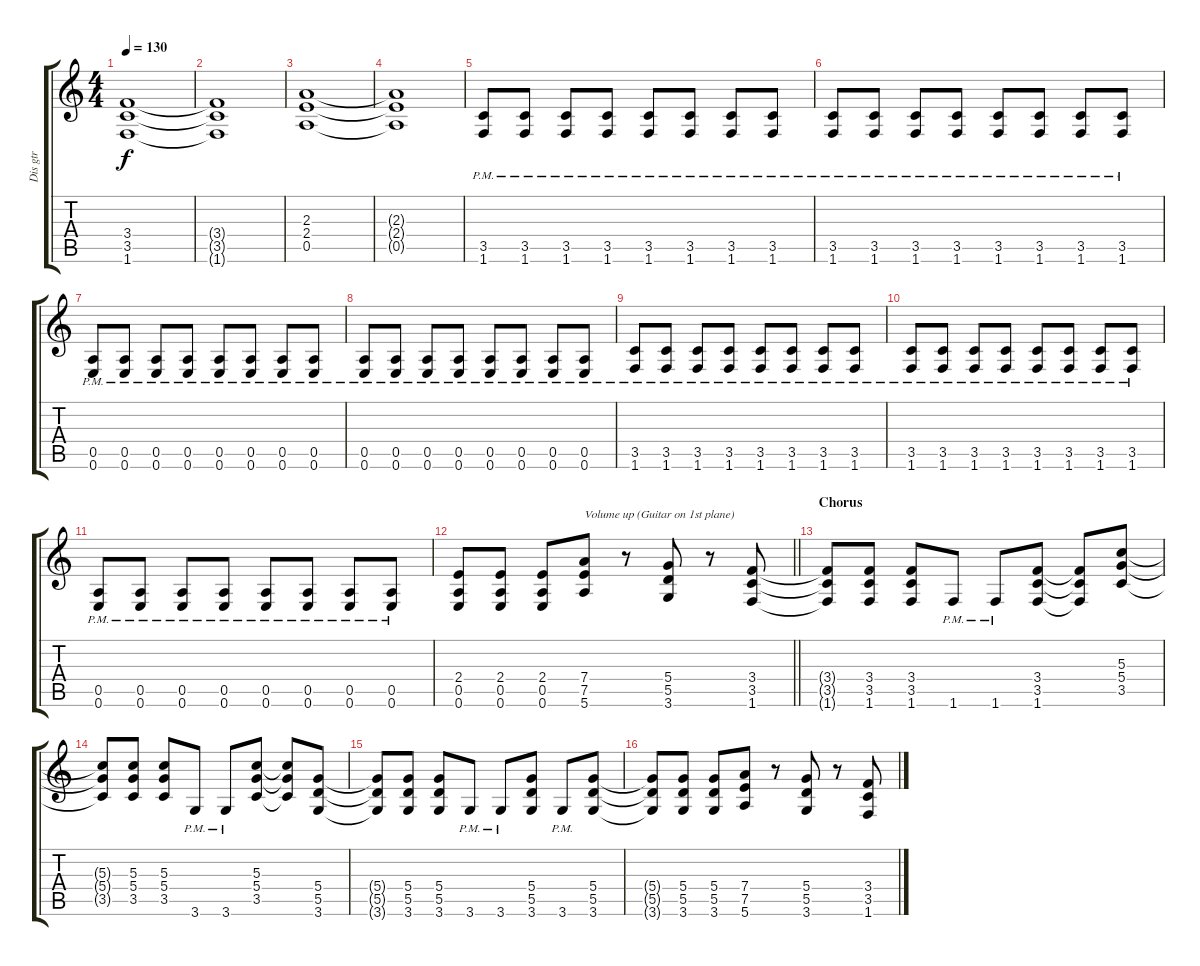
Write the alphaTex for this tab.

\track ("Dis gtr" "Dis gtr") {instrument distortionguitar}
\staff {score tabs}
\tuning (E4 B3 G3 D3 A2 E2) {hide}
\ts (4 4)
\tempo 130
\clef g2
\ks c
(3.4 3.5 1.6).1{dy f} |
(3.4{t} 3.5{t} 1.6{t}).1 |
(2.3 2.4 0.5).1 |
(2.3{t} 2.4{t} 0.5{t}).1 |
(3.5 1.6{pm}).8 (3.5 1.6{pm}).8 (3.5 1.6{pm}).8 (3.5 1.6{pm}).8 (3.5 1.6{pm}).8 (3.5 1.6{pm}).8 (3.5 1.6{pm}).8 (3.5 1.6{pm}).8 |
(3.5 1.6{pm}).8 (3.5 1.6{pm}).8 (3.5 1.6{pm}).8 (3.5 1.6{pm}).8 (3.5 1.6{pm}).8 (3.5 1.6{pm}).8 (3.5 1.6{pm}).8 (3.5 1.6{pm}).8 |
(0.5{pm} 0.6{pm}).8 (0.5{pm} 0.6{pm}).8 (0.5{pm} 0.6{pm}).8 (0.5{pm} 0.6{pm}).8 (0.5{pm} 0.6{pm}).8 (0.5{pm} 0.6{pm}).8 (0.5{pm} 0.6{pm}).8 (0.5{pm} 0.6{pm}).8 |
(0.5{pm} 0.6{pm}).8 (0.5{pm} 0.6{pm}).8 (0.5{pm} 0.6{pm}).8 (0.5{pm} 0.6{pm}).8 (0.5{pm} 0.6{pm}).8 (0.5{pm} 0.6{pm}).8 (0.5{pm} 0.6{pm}).8 (0.5{pm} 0.6{pm}).8 |
(3.5 1.6{pm}).8 (3.5 1.6{pm}).8 (3.5 1.6{pm}).8 (3.5 1.6{pm}).8 (3.5 1.6{pm}).8 (3.5 1.6{pm}).8 (3.5 1.6{pm}).8 (3.5 1.6{pm}).8 |
(3.5 1.6{pm}).8 (3.5 1.6{pm}).8 (3.5 1.6{pm}).8 (3.5 1.6{pm}).8 (3.5 1.6{pm}).8 (3.5 1.6{pm}).8 (3.5 1.6{pm}).8 (3.5 1.6{pm}).8 |
(0.5{pm} 0.6{pm}).8 (0.5{pm} 0.6{pm}).8 (0.5{pm} 0.6{pm}).8 (0.5{pm} 0.6{pm}).8 (0.5{pm} 0.6{pm}).8 (0.5{pm} 0.6{pm}).8 (0.5{pm} 0.6{pm}).8 (0.5{pm} 0.6{pm}).8 |
\barLineRight lightlight
(2.4 0.5 0.6).8 (2.4 0.5 0.6).8 (2.4 0.5 0.6).8 (7.4 7.5 5.6).8{txt "Volume up (Guitar on 1st plane)" volume 13} r.8 (5.4 5.5 3.6).8 r.8 (3.4 3.5 1.6).8 |
\section ("" "Chorus")
(3.4{t} 3.5{t} 1.6{t}).8 (3.4 3.5 1.6).8 (3.4 3.5 1.6).8 1.6{pm}.8 1.6{pm}.8 (3.4 3.5 1.6).8 (3.4{t} 3.5{t} 1.6{t}).8 (5.3 5.4 3.5).8 |
(5.3{t} 5.4{t} 3.5{t}).8 (5.3 5.4 3.5).8 (5.3 5.4 3.5).8 3.6{pm}.8 3.6{pm}.8 (5.3 5.4 3.5).8 (5.3{t} 5.4{t} 3.5{t}).8 (5.4 5.5 3.6).8 |
(5.4{t} 5.5{t} 3.6{t}).8 (5.4 5.5 3.6).8 (5.4 5.5 3.6).8 3.6{pm}.8 3.6{pm}.8 (5.4 5.5 3.6).8 3.6{pm}.8 (5.4 5.5 3.6).8 |
(5.4{t} 5.5{t} 3.6{t}).8 (5.4 5.5 3.6).8 (5.4 5.5 3.6).8 (7.4 7.5 5.6).8 r.8 (5.4 5.5 3.6).8 r.8 (3.4 3.5 1.6).8
